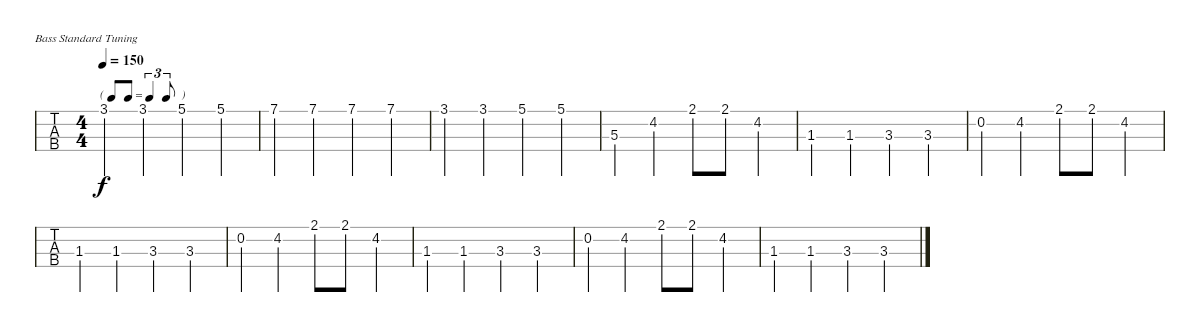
\bracketExtendMode nobrackets
\singleTrackTrackNamePolicy hidden
\multiTrackTrackNamePolicy hidden
\firstSystemTrackNameMode fullname
\firstSystemTrackNameOrientation horizontal
\otherSystemsTrackNameOrientation horizontal
\defaultBarNumberDisplay Hide
\track ("Bass" "E-Bass") {instrument electricbassfinger}
\staff {tabs}
\tuning (G2 D2 A1 E1)
\ts (4 4)
\tf triplet8th
\tempo 150
\clef f4
\ks d
3.1.4{dy f} 3.1.4 5.1.4 5.1.4 |
7.1.4 7.1.4 7.1.4 7.1.4 |
3.1.4 3.1.4 5.1.4 5.1.4 |
5.3.4 4.2.4 2.1.8 2.1.8 4.2.4 |
1.3.4 1.3.4 3.3.4 3.3.4 |
0.2.4 4.2.4 2.1.8 2.1.8 4.2.4 |
1.3.4 1.3.4 3.3.4 3.3.4 |
0.2.4 4.2.4 2.1.8 2.1.8 4.2.4 |
1.3.4 1.3.4 3.3.4 3.3.4 |
0.2.4 4.2.4 2.1.8 2.1.8 4.2.4 |
1.3.4 1.3.4 3.3.4 3.3.4
